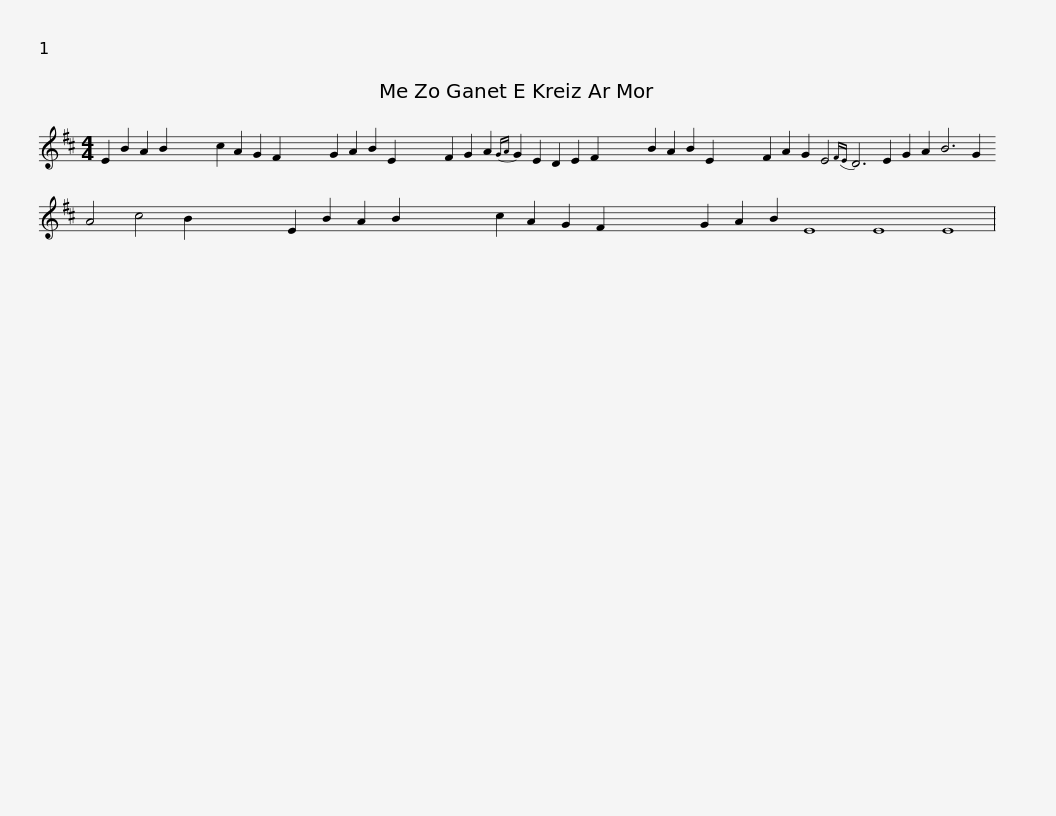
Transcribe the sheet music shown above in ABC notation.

X:1
L:1/8
M:4/4
I:linebreak $
K:D
V:1 treble
V:1
 E2 B2 A2 B2 x8 c2 A2 G2 F2 x8 G2 A2 B2 E2 x8 F2 G2 A2{GA} G2 E2 D2 E2 F2 x8 B2 A2 B2 E2 x8 F2 A2 G2 E4{FE} D6 E2 G2 A2 B6 G2 A4 c4 B2 x8 E2 B2 A2 B2 x8 c2 A2 G2 F2 x8 G2 A2 B2 E8 E8 E8 | %1
